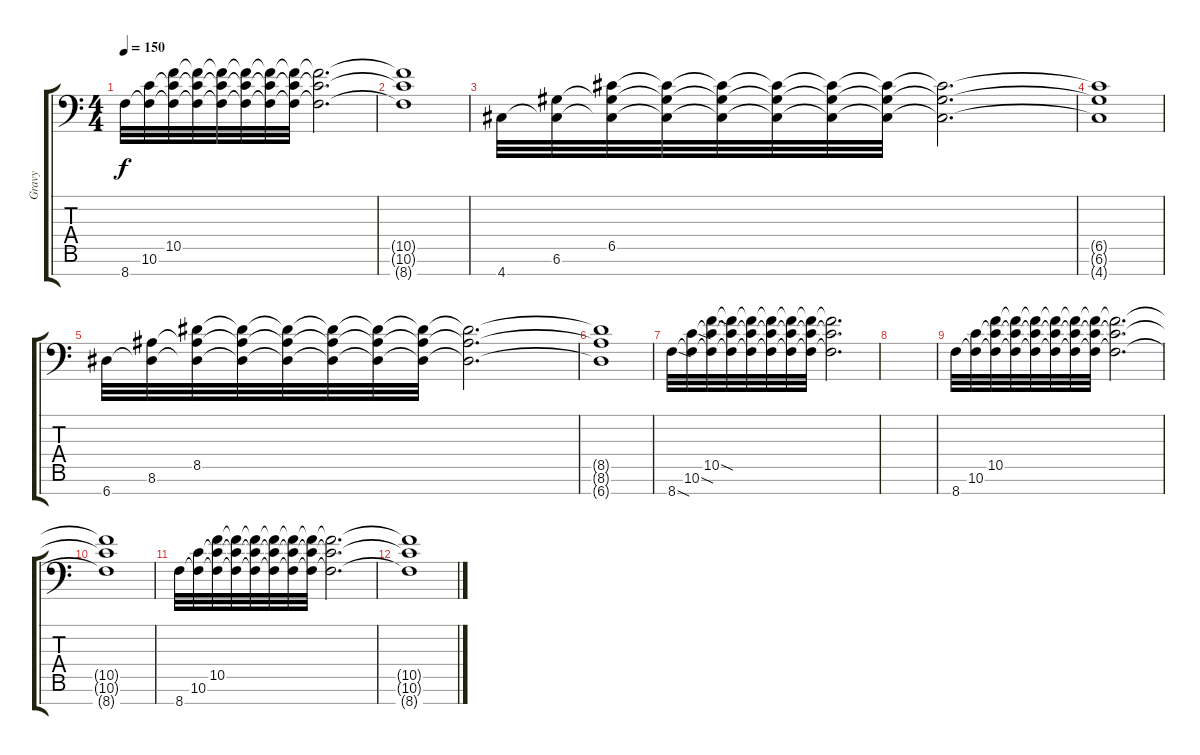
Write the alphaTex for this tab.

\track ("Gravy" "Gravy") {instrument acousticguitarsteel}
\staff {score tabs}
\tuning (D4 A3 F3 C3 G2 D2 A1) {hide}
\ts (4 4)
\tempo 150
\clef f4
\ks c
8.7.32{dy f} (10.6 8.7{t}).32 (10.5 10.6{t} 8.7{t}).32 (10.5{t} 10.6{t} 8.7{t}).32 (10.5{t} 10.6{t} 8.7{t}).32 (10.5{t} 10.6{t} 8.7{t}).32 (10.5{t} 10.6{t} 8.7{t}).32 (10.5{t} 10.6{t} 8.7{t}).32 (10.5{t} 10.6{t} 8.7{t}).2{d} |
(10.5{t} 10.6{t} 8.7{t}).1 |
4.7.32 (6.6 4.7{t}).32 (6.5 6.6{t} 4.7{t}).32 (6.5{t} 6.6{t} 4.7{t}).32 (6.5{t} 6.6{t} 4.7{t}).32 (6.5{t} 6.6{t} 4.7{t}).32 (6.5{t} 6.6{t} 4.7{t}).32 (6.5{t} 6.6{t} 4.7{t}).32 (6.5{t} 6.6{t} 4.7{t}).2{d} |
(6.5{t} 6.6{t} 4.7{t}).1 |
6.7.32 (8.6 6.7{t}).32 (8.5 8.6{t} 6.7{t}).32 (8.5{t} 8.6{t} 6.7{t}).32 (8.5{t} 8.6{t} 6.7{t}).32 (8.5{t} 8.6{t} 6.7{t}).32 (8.5{t} 8.6{t} 6.7{t}).32 (8.5{t} 8.6{t} 6.7{t}).32 (8.5{t} 8.6{t} 6.7{t}).2{d} |
(8.5{t} 8.6{t} 6.7{t}).1 |
8.7{sod}.32 (10.6{sod} 8.7{t}).32 (10.5{sod} 10.6{t} 8.7{t}).32 (10.5{t} 10.6{t} 8.7{t}).32 (10.5{t} 10.6{t} 8.7{t}).32 (10.5{t} 10.6{t} 8.7{t}).32 (10.5{t} 10.6{t} 8.7{t}).32 (10.5{t} 10.6{t} 8.7{t}).32 (10.5{t} 10.6{t} 8.7{t}).2{d} |
|
8.7.32 (10.6 8.7{t}).32 (10.5 10.6{t} 8.7{t}).32 (10.5{t} 10.6{t} 8.7{t}).32 (10.5{t} 10.6{t} 8.7{t}).32 (10.5{t} 10.6{t} 8.7{t}).32 (10.5{t} 10.6{t} 8.7{t}).32 (10.5{t} 10.6{t} 8.7{t}).32 (10.5{t} 10.6{t} 8.7{t}).2{d} |
(10.5{t} 10.6{t} 8.7{t}).1 |
8.7.32 (10.6 8.7{t}).32 (10.5 10.6{t} 8.7{t}).32 (10.5{t} 10.6{t} 8.7{t}).32 (10.5{t} 10.6{t} 8.7{t}).32 (10.5{t} 10.6{t} 8.7{t}).32 (10.5{t} 10.6{t} 8.7{t}).32 (10.5{t} 10.6{t} 8.7{t}).32 (10.5{t} 10.6{t} 8.7{t}).2{d} |
(10.5{t} 10.6{t} 8.7{t}).1
